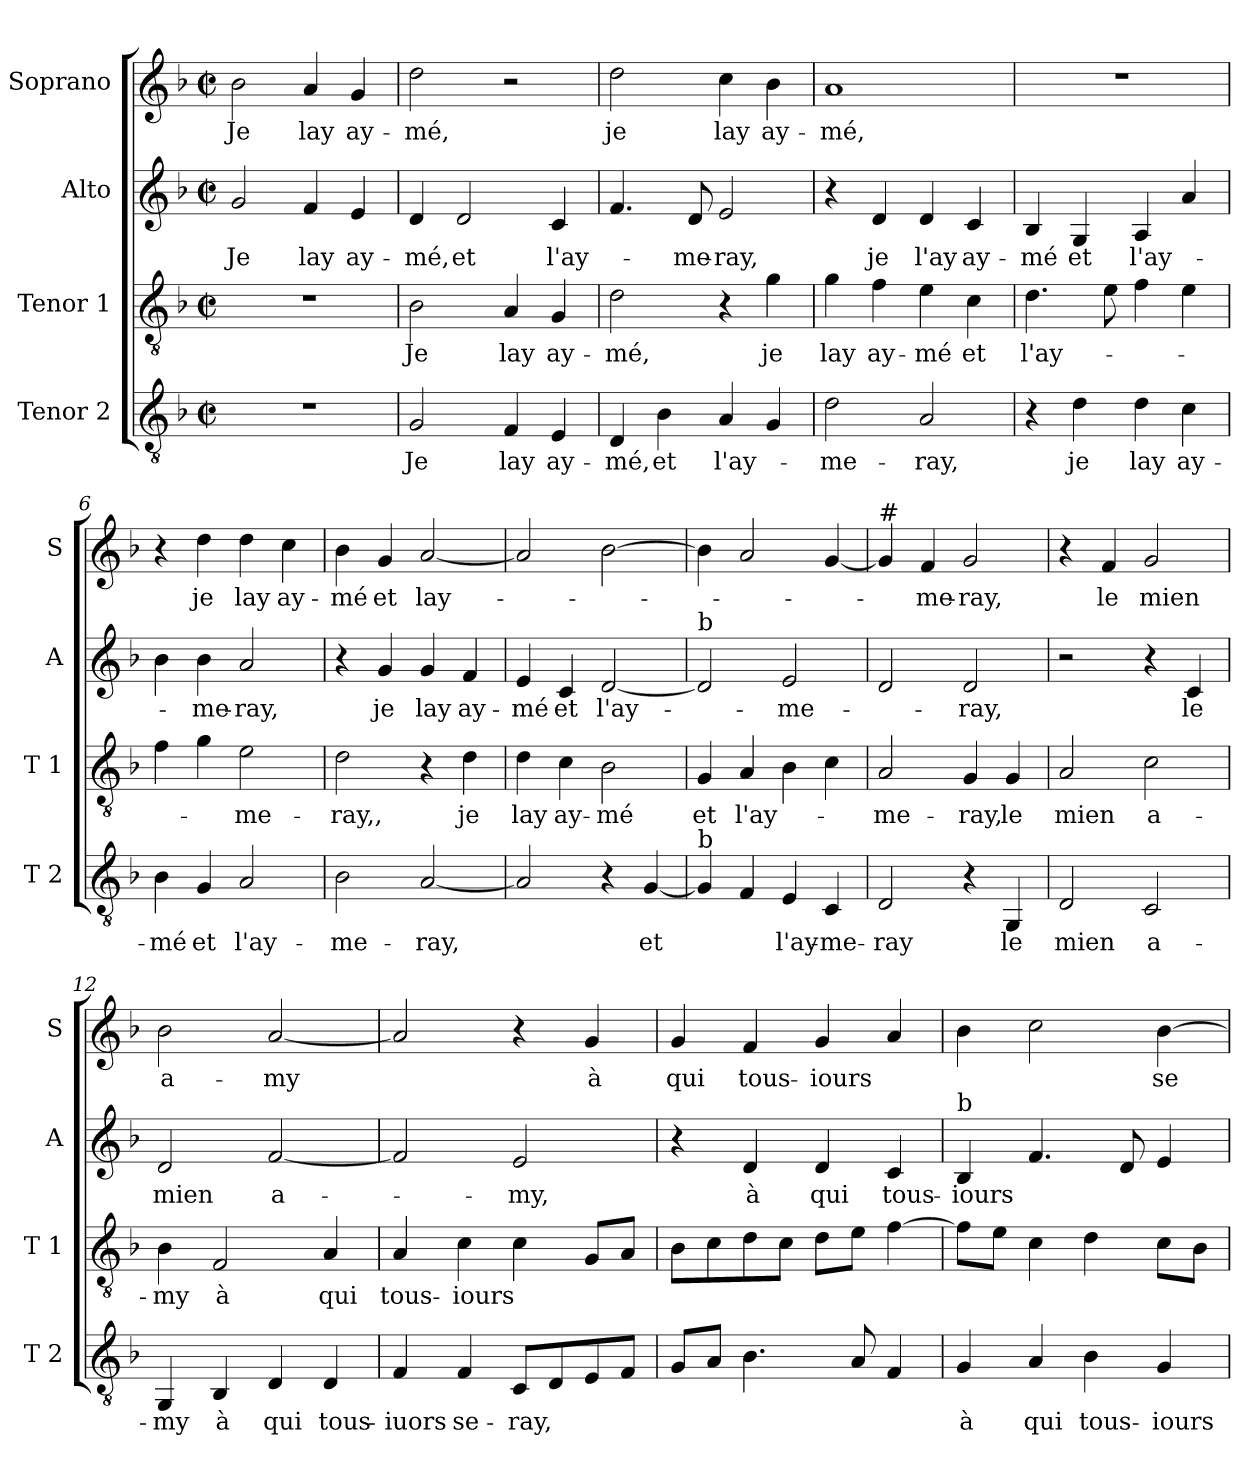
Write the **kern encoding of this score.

**kern	**text	**kern	**text	**kern	**text	**kern	**text
*part4	*part4	*part3	*part3	*part2	*part2	*part1	*part1
*staff4	*staff4	*staff3	*staff3	*staff2	*staff2	*staff1	*staff1
*I"Tenor 2	*	*I"Tenor 1	*	*I"Alto	*	*I"Soprano	*
*I'T 2	*	*I'T 1	*	*I'A	*	*I'S	*
*clefGv2	*	*clefGv2	*	*clefG2	*	*clefG2	*
*k[b-]	*	*k[b-]	*	*k[b-]	*	*k[b-]	*
*F:	*	*F:	*	*F:	*	*F:	*
*M2/2	*	*M2/2	*	*M2/2	*	*M2/2	*
*met(c|)	*	*met(c|)	*	*met(c|)	*	*met(c|)	*
=1	=1	=1	=1	=1	=1	=1	=1
!	!	!	!	!	!LO:LY:b	!	!LO:LY:b
1r	.	1r	.	2g/	Je	2b-\	Je
!	!	!	!	!	!LO:LY:b	!	!LO:LY:b
.	.	.	.	4f/	lay	4a/	lay
!	!	!	!	!	!LO:LY:b	!	!LO:LY:b
.	.	.	.	4e/	ay-	4g/	ay-
=2	=2	=2	=2	=2	=2	=2	=2
!	!LO:LY:b	!	!LO:LY:b	!	!LO:LY:b	!	!LO:LY:b
2G/	Je	2B-\	Je	4d/	-mé,	2dd\	-mé,
!	!	!	!	!	!LO:LY:b	!	!
.	.	.	.	2d/	et	.	.
!	!LO:LY:b	!	!LO:LY:b	!	!	!	!
4F/	lay	4A/	lay	.	.	2r	.
!	!LO:LY:b	!	!LO:LY:b	!	!LO:LY:b	!	!
4E/	ay-	4G/	ay-	4c/	l'ay-	.	.
=3	=3	=3	=3	=3	=3	=3	=3
!	!LO:LY:b	!	!LO:LY:b	!	!	!	!LO:LY:b
4D/	-mé,	2d\	-mé,	4.f/	.	2dd\	je
!	!LO:LY:b	!	!	!	!	!	!
4B-\	et	.	.	.	.	.	.
!	!	!	!	!	!LO:LY:b	!	!
.	.	.	.	8d/	-me-	.	.
!	!LO:LY:b	!	!	!	!LO:LY:b	!	!LO:LY:b
4A/	l'ay-	4r	.	2e/	-ray,	4cc\	lay
!	!	!	!LO:LY:b	!	!	!	!LO:LY:b
4G/	.	4g\	je	.	.	4b-\	ay-
=4	=4	=4	=4	=4	=4	=4	=4
!	!LO:LY:b	!	!LO:LY:b	!	!	!	!LO:LY:b
2d\	-me-	4g\	lay	4r	.	1a	-mé,
!	!	!	!LO:LY:b	!	!LO:LY:b	!	!
.	.	4f\	ay-	4d/	je	.	.
!	!LO:LY:b	!	!LO:LY:b	!	!LO:LY:b	!	!
2A/	-ray,	4e\	-mé	4d/	l'ay	.	.
!	!	!	!LO:LY:b	!	!LO:LY:b	!	!
.	.	4c\	et	4c/	ay-	.	.
=5	=5	=5	=5	=5	=5	=5	=5
!	!	!	!LO:LY:b	!	!LO:LY:b	!	!
4r	.	4.d\	l'ay-	4B-/	-mé	1r	.
!	!LO:LY:b	!	!	!	!LO:LY:b	!	!
4d\	je	.	.	4G/	et	.	.
.	.	8e\	.	.	.	.	.
!	!LO:LY:b	!	!	!	!LO:LY:b	!	!
4d\	lay	4f\	.	4A/	l'ay-	.	.
!	!LO:LY:b	!	!	!	!	!	!
4c\	ay-	4e\	.	4a/	.	.	.
!!LO:LB:g=z
=6	=6	=6	=6	=6	=6	=6	=6
!	!LO:LY:b	!	!	!	!	!	!
4B-\	-mé	4f\	.	4b-\	.	4r	.
!	!LO:LY:b	!	!	!	!LO:LY:b	!	!LO:LY:b
4G/	et	4g\	.	4b-\	-me-	4dd\	je
!	!LO:LY:b	!	!LO:LY:b	!	!LO:LY:b	!	!LO:LY:b
2A/	l'ay-	2e\	-me-	2a/	-ray,	4dd\	lay
!	!	!	!	!	!	!	!LO:LY:b
.	.	.	.	.	.	4cc\	ay-
=7	=7	=7	=7	=7	=7	=7	=7
!	!LO:LY:b	!	!LO:LY:b	!	!	!	!LO:LY:b
2B-\	-me-	2d\	-ray,,	4r	.	4b-\	-mé
!	!	!	!	!	!LO:LY:b	!	!LO:LY:b
.	.	.	.	4g/	je	4g/	et
!	!LO:LY:b	!	!	!	!LO:LY:b	!	!LO:LY:b
[2A/	-ray,	4r	.	4g/	lay	[2a/	lay-
!	!	!	!LO:LY:b	!	!LO:LY:b	!	!
.	.	4d\	je	4f/	ay-	.	.
=8	=8	=8	=8	=8	=8	=8	=8
!	!	!	!LO:LY:b	!	!LO:LY:b	!	!
2A/]	.	4d\	lay	4e/	-mé	2a/]	.
!	!	!	!LO:LY:b	!	!LO:LY:b	!	!
.	.	4c\	ay-	4c/	et	.	.
!	!	!	!LO:LY:b	!	!LO:LY:b	!	!
4r	.	2B-\	-mé	[2d/	l'ay-	[2b-\	.
!	!LO:LY:b	!	!	!	!	!	!
[4G/	et	.	.	.	.	.	.
=9	=9	=9	=9	=9	=9	=9	=9
!	!	!	!	!LO:TX:a:t=b	!	!	!
!LO:TX:a:t=b	!	!	!	!	!	!	!
!	!	!	!LO:LY:b	!	!	!	!
4G/]	.	4G/	et	2d/]	.	4b-\]	.
!	!	!	!LO:LY:b	!	!	!	!
4F/	.	4A/	l'ay-	.	.	2a/	.
!	!LO:LY:b	!	!	!	!LO:LY:b	!	!
4E/	l'ay-	4B-\	.	2e/	-me-	.	.
!	!LO:LY:b	!	!	!	!	!	!
4C/	-me-	4c\	.	.	.	[4g/	.
=10	=10	=10	=10	=10	=10	=10	=10
!	!	!	!	!	!	!LO:TX:a:t=#	!
!	!LO:LY:b	!	!LO:LY:b	!	!	!	!
2D/	-ray	2A/	-me-	2d/	.	4g/]	.
!	!	!	!	!	!	!	!LO:LY:b
.	.	.	.	.	.	4f/	-me-
!	!	!	!LO:LY:b	!	!LO:LY:b	!	!LO:LY:b
4r	.	4G/	-ray,	2d/	-ray,	2g/	-ray,
!	!LO:LY:b	!	!LO:LY:b	!	!	!	!
4GG/	le	4G/	le	.	.	.	.
=11	=11	=11	=11	=11	=11	=11	=11
!	!LO:LY:b	!	!LO:LY:b	!	!	!	!
2D/	mien	2A/	mien	2r	.	4r	.
!	!	!	!	!	!	!	!LO:LY:b
.	.	.	.	.	.	4f/	le
!	!LO:LY:b	!	!LO:LY:b	!	!	!	!LO:LY:b
2C/	a-	2c\	a-	4r	.	2g/	mien
!	!	!	!	!	!LO:LY:b	!	!
.	.	.	.	4c/	le	.	.
=12	=12	=12	=12	=12	=12	=12	=12
!	!LO:LY:b	!	!LO:LY:b	!	!LO:LY:b	!	!LO:LY:b
4GG/	-my	4B-\	-my	2d/	mien	2b-\	a-
!	!LO:LY:b	!	!LO:LY:b	!	!	!	!
4BB-/	à	2F/	à	.	.	.	.
!	!LO:LY:b	!	!	!	!LO:LY:b	!	!LO:LY:b
4D/	qui	.	.	[2f/	a-	[2a/	-my
!	!LO:LY:b	!	!LO:LY:b	!	!	!	!
4D/	tous-	4A/	qui	.	.	.	.
!!LO:PB:g=z
=13	=13	=13	=13	=13	=13	=13	=13
!	!LO:LY:b	!	!LO:LY:b	!	!	!	!
4F/	-iuors	4A/	tous-	2f/]	.	2a/]	.
!	!LO:LY:b	!	!LO:LY:b	!	!	!	!
4F/	se-	4c\	-iours	.	.	.	.
!	!LO:LY:b	!	!	!	!LO:LY:b	!	!
8C/L	-ray,	4c\	.	2e/	-my,	4r	.
8D/	.	.	.	.	.	.	.
!	!	!	!	!	!	!	!LO:LY:b
8E/	.	8G/L	.	.	.	4g/	à
8F/J	.	8A/J	.	.	.	.	.
=14	=14	=14	=14	=14	=14	=14	=14
!	!	!	!	!	!	!	!LO:LY:b
8G/L	.	8B-\L	.	4r	.	4g/	qui
8A/J	.	8c\	.	.	.	.	.
!	!	!	!	!	!LO:LY:b	!	!LO:LY:b
4.B-\	.	8d\	.	4d/	à	4f/	tous-
.	.	8c\J	.	.	.	.	.
!	!	!	!	!	!LO:LY:b	!	!LO:LY:b
.	.	8d\L	.	4d/	qui	4g/	-iours
8A/	.	8e\J	.	.	.	.	.
!	!	!	!	!	!LO:LY:b	!	!
4F/	.	[4f\	.	4c/	tous-	4a/	.
=15	=15	=15	=15	=15	=15	=15	=15
!	!	!	!	!LO:TX:a:t=b	!	!	!
!	!LO:LY:b	!	!	!	!LO:LY:b	!	!
4G/	à	8f\L]	.	4B-/	-iours	4b-\	.
.	.	8e\J	.	.	.	.	.
!	!LO:LY:b	!	!	!	!	!	!
4A/	qui	4c\	.	4.f/	.	2cc\	.
!	!LO:LY:b	!	!	!	!	!	!
4B-\	tous-	4d\	.	.	.	.	.
.	.	.	.	8d/	.	.	.
!	!LO:LY:b	!	!	!	!	!	!LO:LY:b
4G/	-iours	8c\L	.	4e/	.	[4b-\	se-
.	.	8B-\J	.	.	.	.	.
=	=	=	=	=	=	=	=
*-	*-	*-	*-	*-	*-	*-	*-
